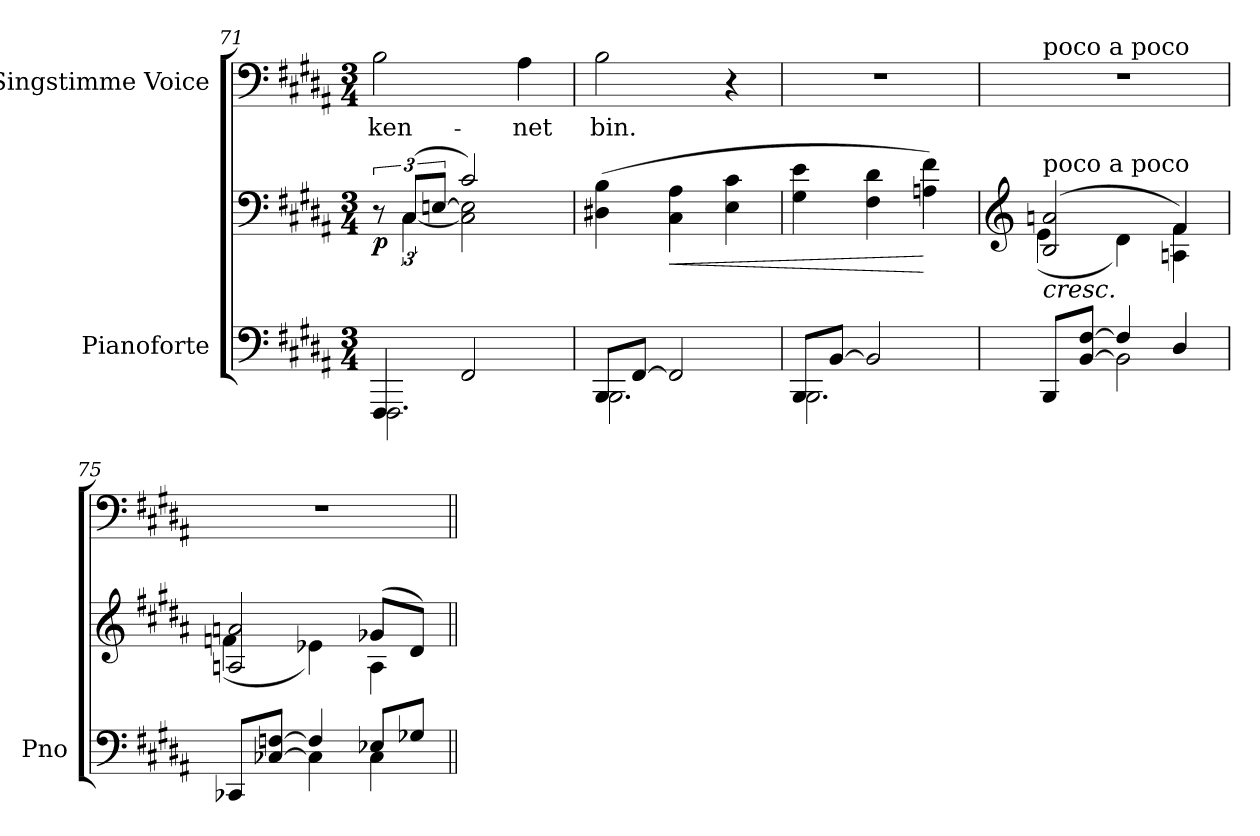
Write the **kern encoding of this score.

**kern	**kern	**dynam	**kern	**text
*part2	*part2	*part2	*part1	*part1
*staff3	*staff2	*staff2/3	*staff1	*staff1
*I"Pianoforte	*	*	*I"Singstimme Voice	*
*I'Pno	*	*	*	*
*clefF4	*clefF4	*	*clefF4	*
*k[f#c#g#d#a#]	*k[f#c#g#d#a#]	*	*k[f#c#g#d#a#]	*
*M3/4	*M3/4	*	*M3/4	*
=71	=71	=71	=71	=71
*^	*^	*	*	*
!	!	!	!	!LO:DY:b	!	!LO:LY:b
4FFF#/	2.FFF#\	12r	12ryy	p	2B\	-ken-
.	.	(>12C#/L	[6C#\	.	.	.
.	.	[12En/J	.	.	.	.
2FF#/	.	2c#/)	2C#\] 2E\]	.	.	.
!	!	!	!	!	!	!LO:LY:b
.	.	.	.	.	4A#\	-net
*	*	*v	*v	*	*	*
=72	=72	=72	=72	=72	=72
!	!	!	!	!	!LO:LY:b
8BBB/L	2.BBB\	(>4D#X\ 4B\	.	2B\	bin.
[8FF#/J	.	.	.	.	.
!	!	!	!LO:HP:b	!	!
2FF#/]	.	4C#\ 4A#\	<	.	.
.	.	4E\ 4c#\	.	4r	.
=73	=73	=73	=73	=73	=73
*	*	*	*	*MM76	*
8BBB/L	2.BBB\	4G#\ 4e\	.	2.r	.
[8BB/J	.	.	.	.	.
2BB/]	.	4F#\ 4d#\	.	.	.
.	.	4An\ 4f#\)	[	.	.
=74	=74	=74	=74	=74	=74
*	*	*clefG2	*	*	*
*	*	*	*	*MM80	*
*	*	*^	*	*	*
!	!	!	!	!	!LO:TX:a:t=poco   a   poco	!
!	!	!LO:TX:a:t=poco   a   poco	!	!	!	!
!	!	!LO:TX:b:i:t=cresc.	!	!	!	!
8BBB/L	4ryy	(>2B/ 2an/	(<4e\	.	2.r	.
[8BB/ [8F#/J	.	.	.	.	.	.
4F#/]	2BB\]	.	4d#\)	.	.	.
4D#/	.	4f#/)	4An\ 4f#\	.	.	.
=75	=75	=75	=75	=75	=75	=75
*	*	*	*	*	*MM86	*
*	*	*	*	*	*^	*
8CC-X/L	4ryy	2An/ 2an/	(<4fn\	.	2.r	2ryy	.
[8C-X/ [8Fn/J	.	.	.	.	.	.	.
4F/]	4C-\]	.	4e-X\)	.	.	.	.
*	*	*	*	*	*MM96	*	*
8E-X/L	4C-\	(>8g-X/L	4A\	.	.	4ryy	.
8G-X/J	.	8d#/J)	.	.	.	.	.
*v	*v	*	*	*	*v	*v	*
*	*v	*v	*	*	*
=||	=||	=||	=||	=||
*-	*-	*-	*-	*-
